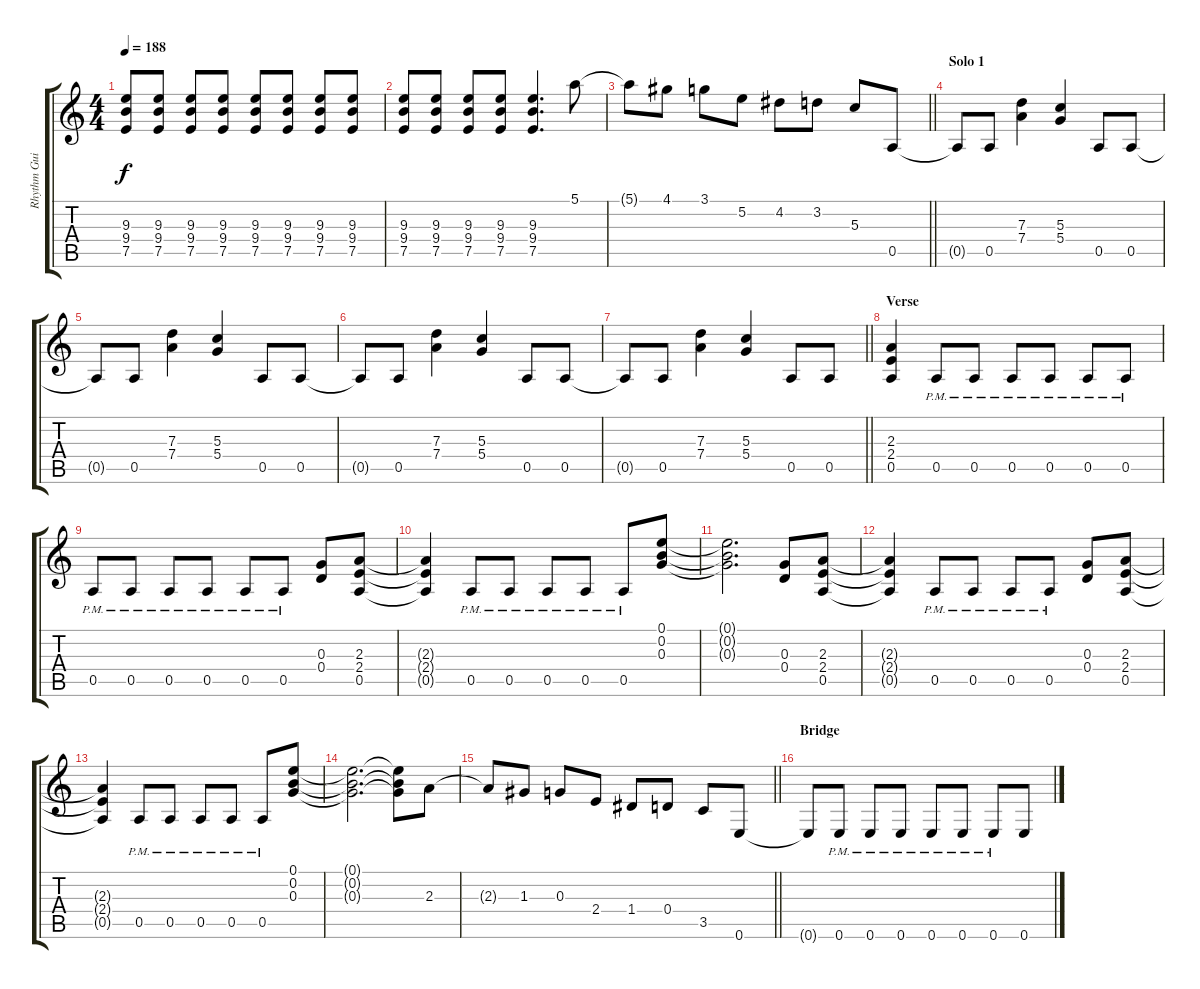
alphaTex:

\track ("Rhythm Guitar - Mick Cripps" "Rhythm Gui") {instrument overdrivenguitar}
\staff {score tabs}
\tuning (E4 B3 G3 D3 A2 E2) {hide}
\ts (4 4)
\tempo 188
\clef g2
\ks c
(9.3 9.4 7.5).8{dy f} (9.3 9.4 7.5).8 (9.3 9.4 7.5).8 (9.3 9.4 7.5).8 (9.3 9.4 7.5).8 (9.3 9.4 7.5).8 (9.3 9.4 7.5).8 (9.3 9.4 7.5).8 |
(9.3 9.4 7.5).8 (9.3 9.4 7.5).8 (9.3 9.4 7.5).8 (9.3 9.4 7.5).8 (9.3 9.4 7.5).4{d} 5.1.8 |
\barLineRight lightlight
5.1{t}.8 4.1.8 3.1.8 5.2.8 4.2.8 3.2.8 5.3.8 0.5.8 |
\section ("" "Solo 1")
0.5{t}.8 0.5.8 (7.3 7.4).4 (5.3 5.4).4 0.5.8 0.5.8 |
0.5{t}.8 0.5.8 (7.3 7.4).4 (5.3 5.4).4 0.5.8 0.5.8 |
0.5{t}.8 0.5.8 (7.3 7.4).4 (5.3 5.4).4 0.5.8 0.5.8 |
\barLineRight lightlight
0.5{t}.8 0.5.8 (7.3 7.4).4 (5.3 5.4).4 0.5.8 0.5.8 |
\section ("" "Verse")
(2.3 2.4 0.5).4 0.5{pm}.8 0.5{pm}.8 0.5{pm}.8 0.5{pm}.8 0.5{pm}.8 0.5{pm}.8 |
0.5{pm}.8 0.5{pm}.8 0.5{pm}.8 0.5{pm}.8 0.5{pm}.8 0.5{pm}.8 (0.3 0.4).8 (2.3 2.4 0.5).8 |
(2.3{t} 2.4{t} 0.5{t}).4 0.5{pm}.8 0.5{pm}.8 0.5{pm}.8 0.5{pm}.8 0.5{pm}.8 (0.1 0.2 0.3).8 |
(0.1{t} 0.2{t} 0.3{t}).2{d} (0.3 0.4).8 (2.3 2.4 0.5).8 |
(2.3{t} 2.4{t} 0.5{t}).4 0.5{pm}.8 0.5{pm}.8 0.5{pm}.8 0.5{pm}.8 (0.3 0.4).8 (2.3 2.4 0.5).8 |
(2.3{t} 2.4{t} 0.5{t}).4 0.5{pm}.8 0.5{pm}.8 0.5{pm}.8 0.5{pm}.8 0.5{pm}.8 (0.1 0.2 0.3).8 |
(0.1{t} 0.2{t} 0.3{t}).2{d} (0.1{t} 0.2{t} 0.3{t}).8 2.3.8 |
\barLineRight lightlight
2.3{t}.8 1.3.8 0.3.8 2.4.8 1.4.8 0.4.8 3.5.8 0.6.8 |
\section ("" "Bridge")
0.6{t}.8 0.6{pm}.8 0.6{pm}.8 0.6{pm}.8 0.6{pm}.8 0.6{pm}.8 0.6{pm}.8 0.6.8
